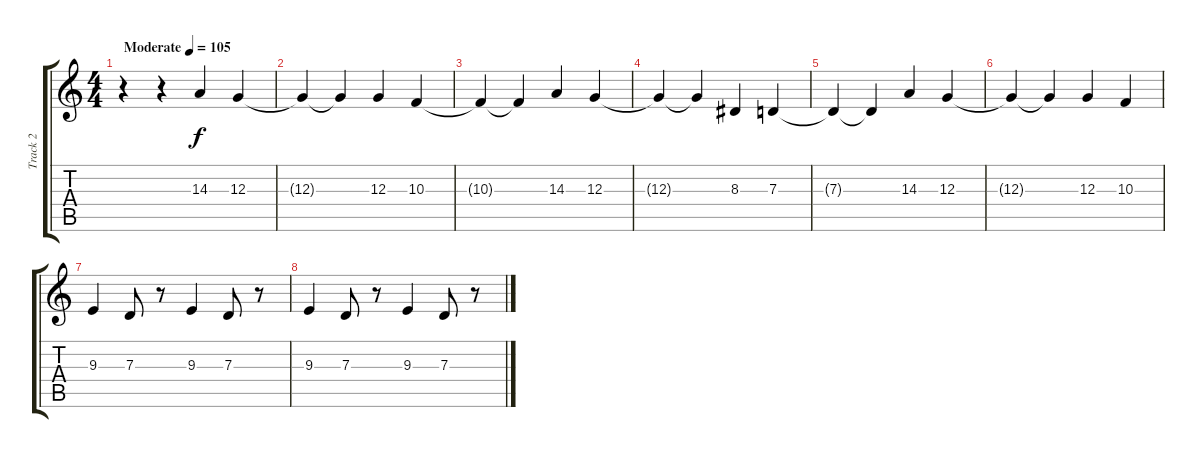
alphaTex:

\track ("Track 2" "Track 2") {instrument violin}
\staff {score tabs}
\tuning (E4 B3 G3 D3 A2 D2) {hide}
\ts (4 4)
\tempo (105 "Moderate")
\clef g2
\ks c
r.4{dy f instrument violin} r.4 14.3.4 12.3.4 |
12.3{t}.4 12.3{t}.4 12.3.4 10.3.4 |
10.3{t}.4 10.3{t}.4 14.3.4 12.3.4 |
12.3{t}.4 12.3{t}.4 8.3.4 7.3.4 |
7.3{t}.4 7.3{t}.4 14.3.4 12.3.4 |
12.3{t}.4 12.3{t}.4 12.3.4 10.3.4 |
9.3.4 7.3.8 r.8 9.3.4 7.3.8 r.8 |
9.3.4 7.3.8 r.8 9.3.4 7.3.8 r.8
